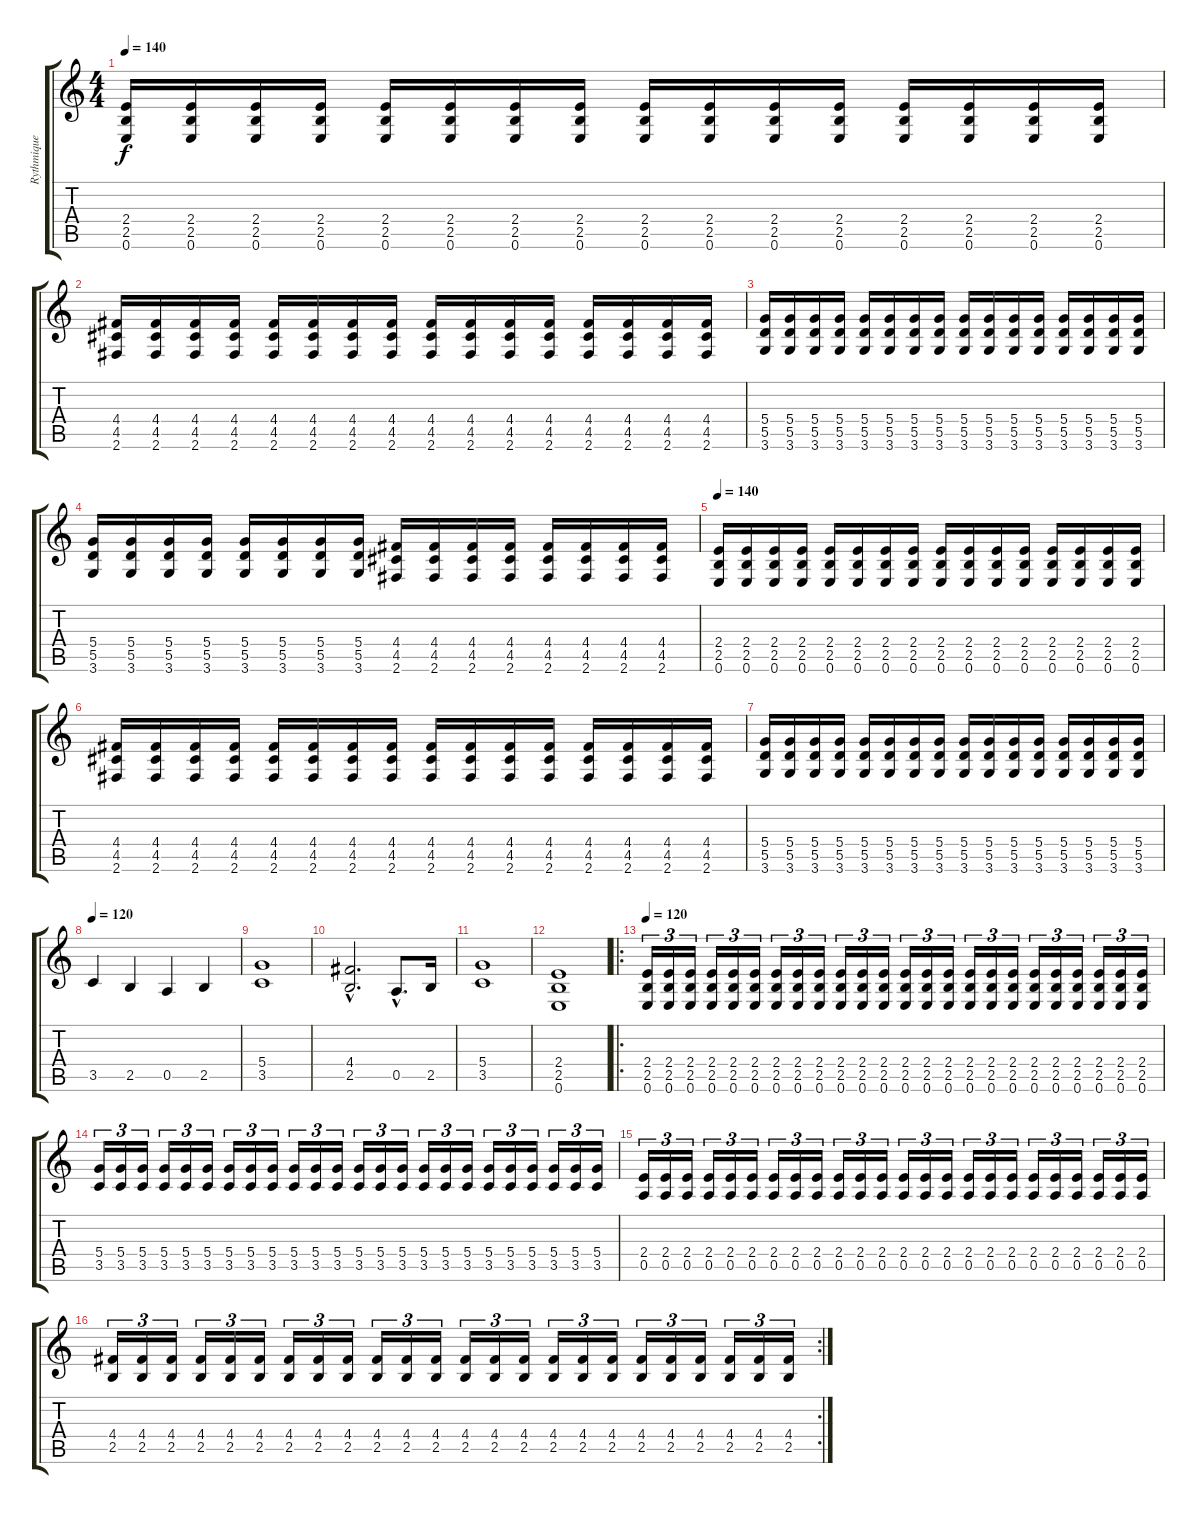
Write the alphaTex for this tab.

\track ("Rythmique" "Rythmique") {instrument distortionguitar}
\staff {score tabs}
\tuning (E4 B3 G3 D3 A2 E2) {hide}
\ts (4 4)
\tempo 140
\clef g2
\ks c
(2.4 2.5 0.6).16{dy f} (2.4 2.5 0.6).16 (2.4 2.5 0.6).16 (2.4 2.5 0.6).16 (2.4 2.5 0.6).16 (2.4 2.5 0.6).16 (2.4 2.5 0.6).16 (2.4 2.5 0.6).16 (2.4 2.5 0.6).16 (2.4 2.5 0.6).16 (2.4 2.5 0.6).16 (2.4 2.5 0.6).16 (2.4 2.5 0.6).16 (2.4 2.5 0.6).16 (2.4 2.5 0.6).16 (2.4 2.5 0.6).16 |
(4.4 4.5 2.6).16 (4.4 4.5 2.6).16 (4.4 4.5 2.6).16 (4.4 4.5 2.6).16 (4.4 4.5 2.6).16 (4.4 4.5 2.6).16 (4.4 4.5 2.6).16 (4.4 4.5 2.6).16 (4.4 4.5 2.6).16 (4.4 4.5 2.6).16 (4.4 4.5 2.6).16 (4.4 4.5 2.6).16 (4.4 4.5 2.6).16 (4.4 4.5 2.6).16 (4.4 4.5 2.6).16 (4.4 4.5 2.6).16 |
(5.4 5.5 3.6).16 (5.4 5.5 3.6).16 (5.4 5.5 3.6).16 (5.4 5.5 3.6).16 (5.4 5.5 3.6).16 (5.4 5.5 3.6).16 (5.4 5.5 3.6).16 (5.4 5.5 3.6).16 (5.4 5.5 3.6).16 (5.4 5.5 3.6).16 (5.4 5.5 3.6).16 (5.4 5.5 3.6).16 (5.4 5.5 3.6).16 (5.4 5.5 3.6).16 (5.4 5.5 3.6).16 (5.4 5.5 3.6).16 |
(5.4 5.5 3.6).16 (5.4 5.5 3.6).16 (5.4 5.5 3.6).16 (5.4 5.5 3.6).16 (5.4 5.5 3.6).16 (5.4 5.5 3.6).16 (5.4 5.5 3.6).16 (5.4 5.5 3.6).16 (4.4 4.5 2.6).16 (4.4 4.5 2.6).16 (4.4 4.5 2.6).16 (4.4 4.5 2.6).16 (4.4 4.5 2.6).16 (4.4 4.5 2.6).16 (4.4 4.5 2.6).16 (4.4 4.5 2.6).16 |
\tempo 140
(2.4 2.5 0.6).16 (2.4 2.5 0.6).16 (2.4 2.5 0.6).16 (2.4 2.5 0.6).16 (2.4 2.5 0.6).16 (2.4 2.5 0.6).16 (2.4 2.5 0.6).16 (2.4 2.5 0.6).16 (2.4 2.5 0.6).16 (2.4 2.5 0.6).16 (2.4 2.5 0.6).16 (2.4 2.5 0.6).16 (2.4 2.5 0.6).16 (2.4 2.5 0.6).16 (2.4 2.5 0.6).16 (2.4 2.5 0.6).16 |
(4.4 4.5 2.6).16 (4.4 4.5 2.6).16 (4.4 4.5 2.6).16 (4.4 4.5 2.6).16 (4.4 4.5 2.6).16 (4.4 4.5 2.6).16 (4.4 4.5 2.6).16 (4.4 4.5 2.6).16 (4.4 4.5 2.6).16 (4.4 4.5 2.6).16 (4.4 4.5 2.6).16 (4.4 4.5 2.6).16 (4.4 4.5 2.6).16 (4.4 4.5 2.6).16 (4.4 4.5 2.6).16 (4.4 4.5 2.6).16 |
(5.4 5.5 3.6).16 (5.4 5.5 3.6).16 (5.4 5.5 3.6).16 (5.4 5.5 3.6).16 (5.4 5.5 3.6).16 (5.4 5.5 3.6).16 (5.4 5.5 3.6).16 (5.4 5.5 3.6).16 (5.4 5.5 3.6).16 (5.4 5.5 3.6).16 (5.4 5.5 3.6).16 (5.4 5.5 3.6).16 (5.4 5.5 3.6).16 (5.4 5.5 3.6).16 (5.4 5.5 3.6).16 (5.4 5.5 3.6).16 |
\tempo 120
3.5.4 2.5.4 0.5.4 2.5.4 |
(5.4 3.5).1 |
(4.4{hac} 2.5{hac}).2{d} 0.5{hac}.8{d} 2.5.16 |
(5.4 3.5).1 |
(2.4 2.5 0.6).1 |
\ro
\tempo 120
(2.4 2.5 0.6).16{tu (3 2)} (2.4 2.5 0.6).16{tu (3 2)} (2.4 2.5 0.6).16{tu (3 2)} (2.4 2.5 0.6).16{tu (3 2)} (2.4 2.5 0.6).16{tu (3 2)} (2.4 2.5 0.6).16{tu (3 2)} (2.4 2.5 0.6).16{tu (3 2)} (2.4 2.5 0.6).16{tu (3 2)} (2.4 2.5 0.6).16{tu (3 2)} (2.4 2.5 0.6).16{tu (3 2)} (2.4 2.5 0.6).16{tu (3 2)} (2.4 2.5 0.6).16{tu (3 2)} (2.4 2.5 0.6).16{tu (3 2)} (2.4 2.5 0.6).16{tu (3 2)} (2.4 2.5 0.6).16{tu (3 2)} (2.4 2.5 0.6).16{tu (3 2)} (2.4 2.5 0.6).16{tu (3 2)} (2.4 2.5 0.6).16{tu (3 2)} (2.4 2.5 0.6).16{tu (3 2)} (2.4 2.5 0.6).16{tu (3 2)} (2.4 2.5 0.6).16{tu (3 2)} (2.4 2.5 0.6).16{tu (3 2)} (2.4 2.5 0.6).16{tu (3 2)} (2.4 2.5 0.6).16{tu (3 2)} |
(5.4 3.5).16{tu (3 2)} (5.4 3.5).16{tu (3 2)} (5.4 3.5).16{tu (3 2)} (5.4 3.5).16{tu (3 2)} (5.4 3.5).16{tu (3 2)} (5.4 3.5).16{tu (3 2)} (5.4 3.5).16{tu (3 2)} (5.4 3.5).16{tu (3 2)} (5.4 3.5).16{tu (3 2)} (5.4 3.5).16{tu (3 2)} (5.4 3.5).16{tu (3 2)} (5.4 3.5).16{tu (3 2)} (5.4 3.5).16{tu (3 2)} (5.4 3.5).16{tu (3 2)} (5.4 3.5).16{tu (3 2)} (5.4 3.5).16{tu (3 2)} (5.4 3.5).16{tu (3 2)} (5.4 3.5).16{tu (3 2)} (5.4 3.5).16{tu (3 2)} (5.4 3.5).16{tu (3 2)} (5.4 3.5).16{tu (3 2)} (5.4 3.5).16{tu (3 2)} (5.4 3.5).16{tu (3 2)} (5.4 3.5).16{tu (3 2)} |
(2.4 0.5).16{tu (3 2)} (2.4 0.5).16{tu (3 2)} (2.4 0.5).16{tu (3 2)} (2.4 0.5).16{tu (3 2)} (2.4 0.5).16{tu (3 2)} (2.4 0.5).16{tu (3 2)} (2.4 0.5).16{tu (3 2)} (2.4 0.5).16{tu (3 2)} (2.4 0.5).16{tu (3 2)} (2.4 0.5).16{tu (3 2)} (2.4 0.5).16{tu (3 2)} (2.4 0.5).16{tu (3 2)} (2.4 0.5).16{tu (3 2)} (2.4 0.5).16{tu (3 2)} (2.4 0.5).16{tu (3 2)} (2.4 0.5).16{tu (3 2)} (2.4 0.5).16{tu (3 2)} (2.4 0.5).16{tu (3 2)} (2.4 0.5).16{tu (3 2)} (2.4 0.5).16{tu (3 2)} (2.4 0.5).16{tu (3 2)} (2.4 0.5).16{tu (3 2)} (2.4 0.5).16{tu (3 2)} (2.4 0.5).16{tu (3 2)} |
\rc 2
(4.4 2.5).16{tu (3 2)} (4.4 2.5).16{tu (3 2)} (4.4 2.5).16{tu (3 2)} (4.4 2.5).16{tu (3 2)} (4.4 2.5).16{tu (3 2)} (4.4 2.5).16{tu (3 2)} (4.4 2.5).16{tu (3 2)} (4.4 2.5).16{tu (3 2)} (4.4 2.5).16{tu (3 2)} (4.4 2.5).16{tu (3 2)} (4.4 2.5).16{tu (3 2)} (4.4 2.5).16{tu (3 2)} (4.4 2.5).16{tu (3 2)} (4.4 2.5).16{tu (3 2)} (4.4 2.5).16{tu (3 2)} (4.4 2.5).16{tu (3 2)} (4.4 2.5).16{tu (3 2)} (4.4 2.5).16{tu (3 2)} (4.4 2.5).16{tu (3 2)} (4.4 2.5).16{tu (3 2)} (4.4 2.5).16{tu (3 2)} (4.4 2.5).16{tu (3 2)} (4.4 2.5).16{tu (3 2)} (4.4 2.5).16{tu (3 2)}
